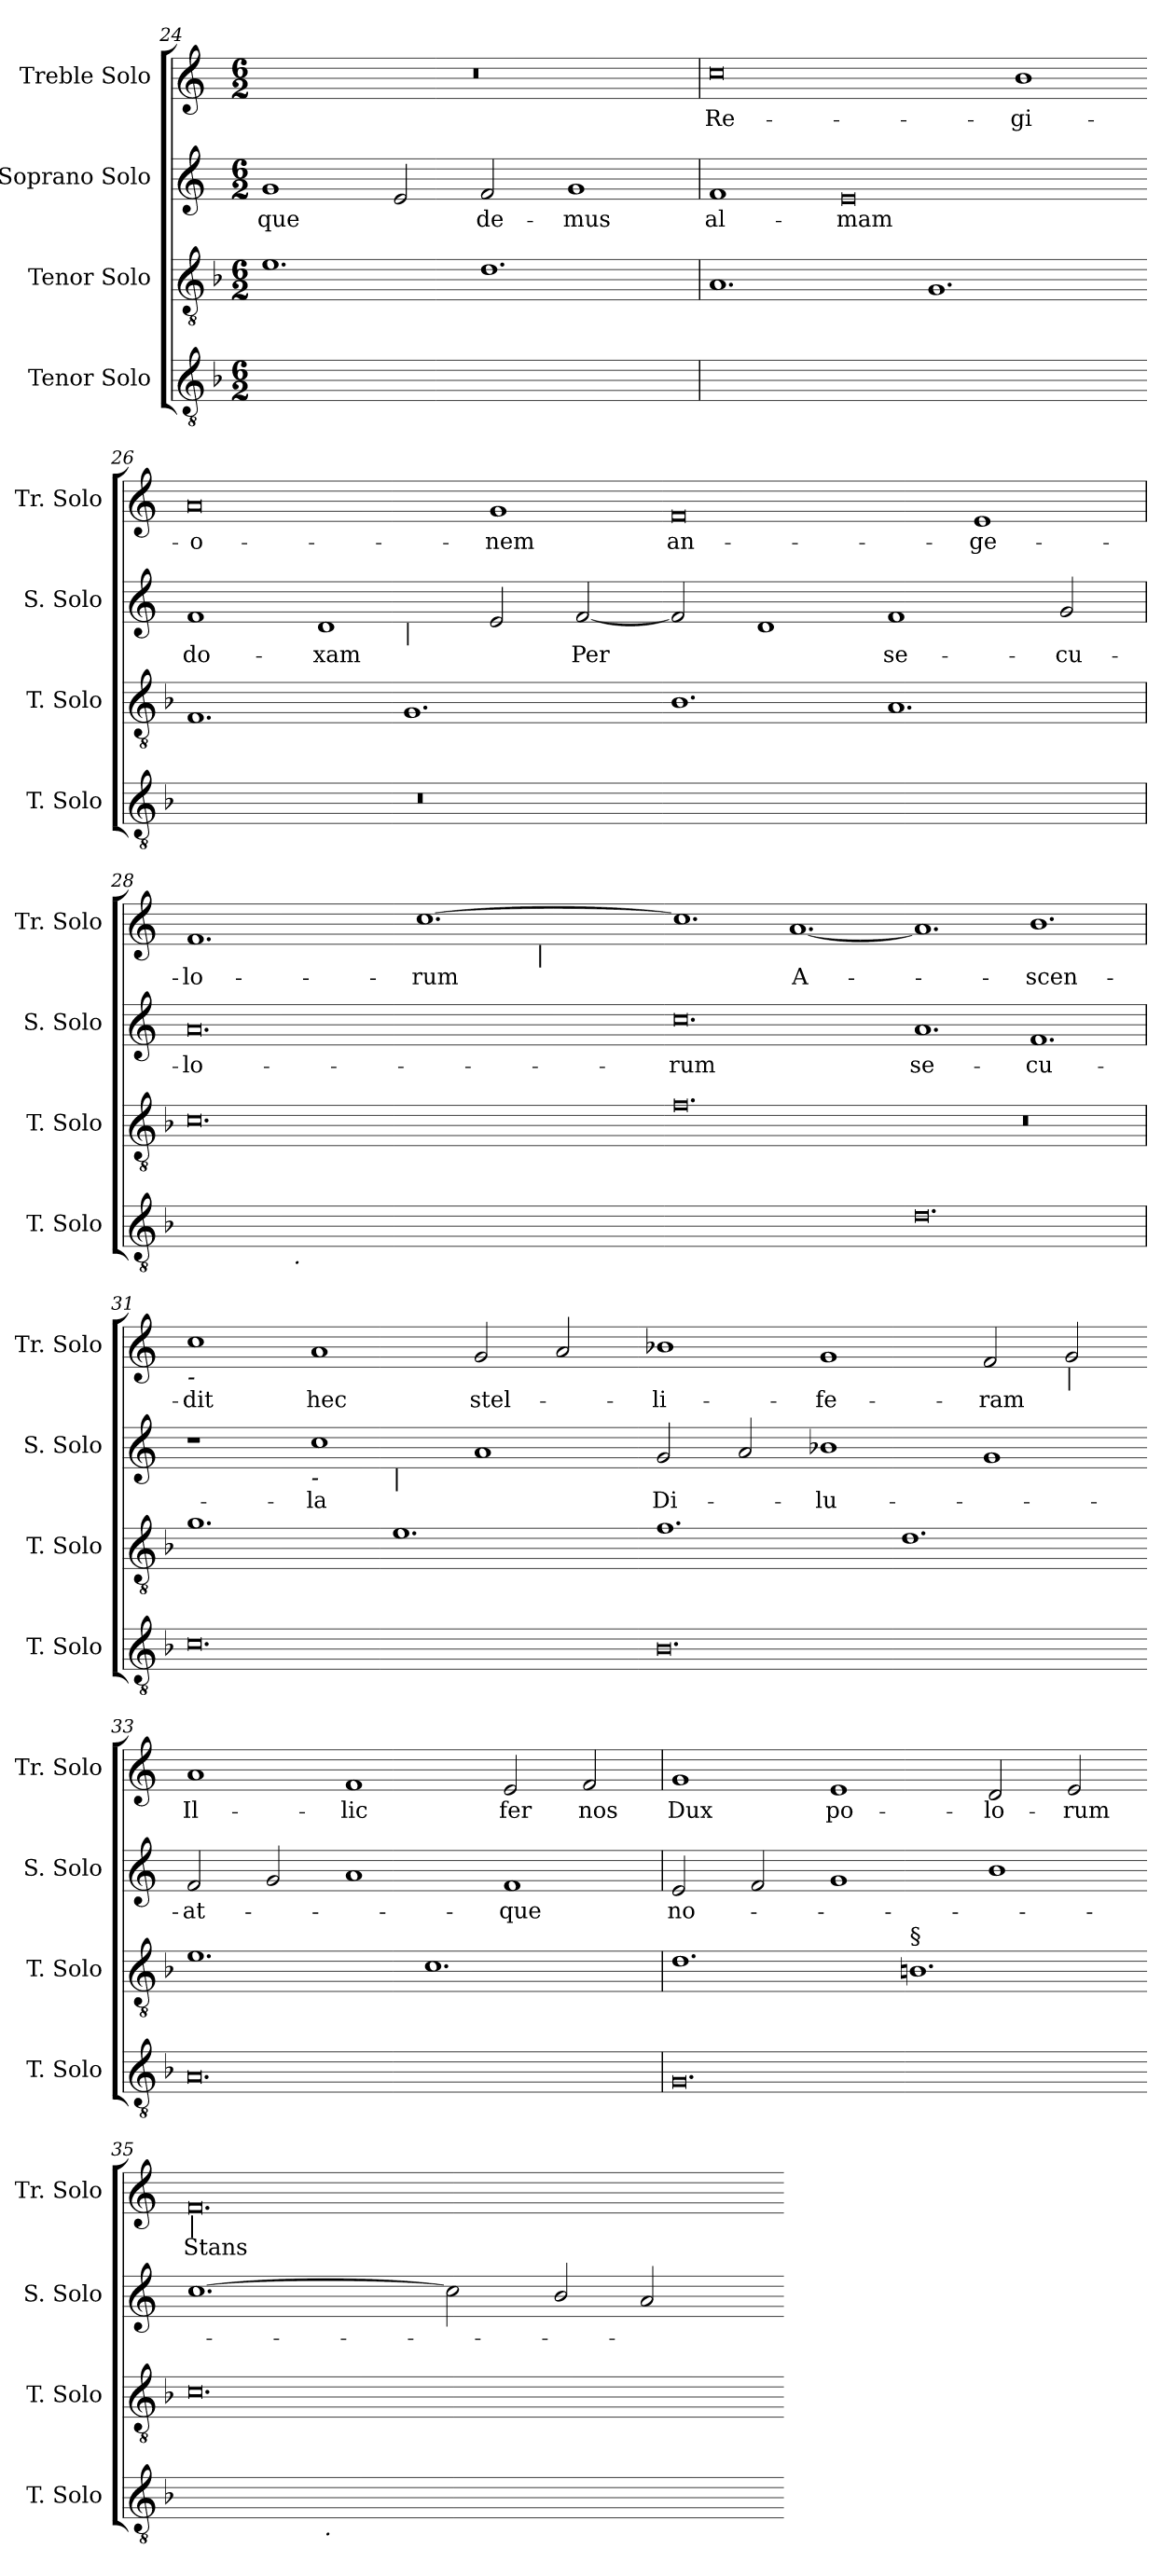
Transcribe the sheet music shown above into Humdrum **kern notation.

**kern	**kern	**kern	**text	**kern	**text
*part4	*part3	*part2	*part2	*part1	*part1
*staff4	*staff3	*staff2	*staff2	*staff1	*staff1
*I"Tenor Solo	*I"Tenor Solo	*I"Soprano Solo	*	*I"Treble Solo	*
*I'T. Solo	*I'T. Solo	*I'S. Solo	*	*I'Tr. Solo	*
*clefGv2	*clefGv2	*clefG2	*	*clefG2	*
*ITrd7c12	*ITrd7c12	*	*	*	*
*k[b-]	*k[b-]	*k[]	*	*k[]	*
*F:	*F:	*C:	*	*C:	*
*M6/2	*M6/2	*M6/2	*	*M6/2	*
=24	=24	=24	=24	=24	=24
!	!	!	!LO:LY:b:color=#000000	!LO:N:vis=1	!
0.GGiyy]	1.Ei	1gi	-que	0.r	.
.	.	2ei/	.	.	.
!	!	!	!LO:LY:b:color=#000000	!	!
.	1.Di	2fi/	de-	.	.
!	!	!	!LO:LY:b:color=#000000	!	!
.	.	1gi	-mus	.	.
!!LO:PB:g=z
=25	=25	=25	=25	=25	=25
!LO:N:vis=1	!	!	!	!	!
!	!	!	!LO:LY:b:color=#000000	!	!
!	!	!	!	!	!LO:LY:b:color=#000000
0.ryy	1.AAi	1fi	al-	0cci	Re-
!	!	!	!LO:LY:b:color=#000000	!	!
.	.	0ei	-mam	.	.
.	1.GGi	.	.	.	.
!	!	!	!	!	!LO:LY:b:color=#000000
.	.	.	.	1bi	-gi-
=26-	=26-	=26-	=26-	=26-	=26-
!LO:N:vis=1	!	!	!	!	!
!	!	!	!LO:LY:b:color=#000000	!	!
!	!	!	!	!	!LO:LY:b:color=#000000
*	*	*^	*	*	*
0.r	1.FFi	1fi	1.ryy	do-	0ai	-o-
!	!	!	!	!LO:LY:b:color=#000000	!	!
.	.	1di	.	-xam	.	.
!	!	!	!LO:TX:b:i:t=|	!	!	!
.	1.GGi	.	1.ryy	.	.	.
!	!	!	!	!	!	!LO:LY:b:color=#000000
.	.	2ei/	.	.	1gi	-nem
!	!	!	!	!LO:LY:b:color=#000000	!	!
.	.	[<2fi/	.	Per	.	.
=27-	=27-	=27-	=27-	=27-	=27-	=27-
!LO:N:vis=1	!	!	!	!	!	!
*	*	*v	*v	*	*	*
*	*	*^	*	*	*
!	!	!	!	!	!	!LO:LY:b:color=#000000
*	*	*v	*v	*	*	*
0.ryy	1.BB-i	2fi/]	.	0fi	an-
.	.	1di	.	.	.
!	!	!	!LO:LY:b:color=#000000	!	!
.	1.AAi	1fi	se-	.	.
!	!	!	!	!	!LO:LY:b:color=#000000
.	.	.	.	1ei	-ge-
!	!	!	!LO:LY:b:color=#000000	!	!
.	.	2gi/	-cu-	.	.
=28	=28	=28	=28	=28	=28
!	!	!	!LO:LY:b:color=#000000	!	!
!	!	!	!	!	!LO:LY:b:color=#000000
*^	*	*	*	*^	*
[<0.FFiyy	4ryy	0.Ci	0.ai	-lo-	1.fi	1ryy	-lo-
.	8ryy	.	.	.	.	.	.
.	16ryy	.	.	.	.	.	.
.	32ryy	.	.	.	.	.	.
.	64ryy	.	.	.	.	.	.
.	128ryy	.	.	.	.	.	.
.	512ryy	.	.	.	.	.	.
!	!LO:TX:b:i:t=.	!	!	!	!	!	!
.	1ryy	.	.	.	.	.	.
.	.	.	.	.	.	1ryy	.
.	1ryy	.	.	.	.	.	.
!	!	!	!	!	!	!	!LO:LY:b:color=#000000
.	.	.	.	.	[>1.cci	.	-rum
.	.	.	.	.	.	8ryy	.
.	.	.	.	.	.	16ryy	.
.	.	.	.	.	.	32ryy	.
.	.	.	.	.	.	128..ryy	.
!	!	!	!	!	!	!LO:TX:b:i:t=|	!
.	.	.	.	.	.	2ryy	.
.	2ryy	.	.	.	.	.	.
.	.	.	.	.	.	4ryy	.
.	.	.	.	.	.	64ryy	.
.	256.ryy	.	.	.	.	.	.
.	.	.	.	.	.	512ryy	.
*v	*v	*	*	*	*v	*v	*
=29-	=29-	=29-	=29-	=29-	=29-
*^	*	*	*	*^	*
!	!	!	!	!LO:LY:b:color=#000000	!	!	!
*v	*v	*	*	*	*v	*v	*
0.FFiyy]	0.Fi	0.cci	-rum	1.cci]	.
!	!	!	!	!	!LO:LY:b:color=#000000
.	.	.	.	[<1.ai	A-
=30-	=30-	=30-	=30-	=30-	=30-
!	!LO:N:vis=1	!	!	!	!
!	!	!	!LO:LY:b:color=#000000	!	!
0.Di	0.r	1.ai	se-	1.ai]	.
!	!	!	!LO:LY:b:color=#000000	!	!
!	!	!	!	!	!LO:LY:b:color=#000000
.	.	1.fi	-cu-	1.bi	-scen-
!!LO:LB:g=z
=31	=31	=31	=31	=31	=31
!	!	!	!	!LO:TX:b:i:t=-	!
!	!	!	!	!	!LO:LY:b:color=#000000
*	*	*^	*	*	*
0.Ci	1.Gi	1r	1.ryy	.	1cci	-dit
!	!	!	!	!LO:LY:b:color=#000000	!	!
!	!	!LO:TX:b:i:t=-	!	!	!	!
!	!	!	!	!	!	!LO:LY:b:color=#000000
.	.	1cci	.	-la	1ai	hec
!	!	!	!LO:TX:b:i:t=|	!	!	!
.	1.Ei	.	1.ryy	.	.	.
!	!	!	!	!	!	!LO:LY:b:color=#000000
.	.	1ai	.	.	2gi/	stel-
.	.	.	.	.	2ai/	.
*	*	*v	*v	*	*	*
=32-	=32-	=32-	=32-	=32-	=32-
*	*	*^	*	*	*
!	!	!	!	!LO:LY:b:color=#000000	!	!
*	*	*v	*v	*	*	*
*	*	*^	*	*	*
!	!	!	!	!	!	!LO:LY:b:color=#000000
*	*	*v	*v	*	*	*
0.BB-i	1.Fi	2gi/	Di-	1b-Xi	-li-
.	.	2ai/	.	.	.
!	!	!	!LO:LY:b:color=#000000	!	!
!	!	!	!	!	!LO:LY:b:color=#000000
.	.	1b-Xi	-lu-	1gi	-fe-
.	1.Di	.	.	.	.
!	!	!	!	!	!LO:LY:b:color=#000000
.	.	1gi	.	2fi/	-ram
!	!	!	!	!LO:TX:b:i:t=|	!
.	.	.	.	2gi/	.
=33-	=33-	=33-	=33-	=33-	=33-
!	!	!	!LO:LY:b:color=#000000	!	!
!	!	!	!	!	!LO:LY:b:color=#000000
0.AAi	1.Ei	2fi/	-at-	1ai	Il-
.	.	2gi/	.	.	.
!	!	!	!	!	!LO:LY:b:color=#000000
.	.	1ai	.	1fi	-lic
.	1.Ci	.	.	.	.
!	!	!	!LO:LY:b:color=#000000	!	!
!	!	!	!	!	!LO:LY:b:color=#000000
.	.	1fi	-que	2ei/	fer
!	!	!	!	!	!LO:LY:b:color=#000000
.	.	.	.	2fi/	nos
=34	=34	=34	=34	=34	=34
!	!	!	!LO:LY:b:color=#000000	!	!
!	!	!	!	!	!LO:LY:b:color=#000000
0.GGi	1.Di	2ei/	no-	1gi	Dux
.	.	2fi/	.	.	.
!	!	!	!	!	!LO:LY:b:color=#000000
.	.	1gi	.	1ei	po-
!	!LO:TX:a:t=§	!	!	!	!
.	1.BBi	.	.	.	.
!	!	!	!	!	!LO:LY:b:color=#000000
.	.	1bi	.	2di/	-lo-
!	!	!	!	!	!LO:LY:b:color=#000000
.	.	.	.	2ei/	-rum
=35-	=35-	=35-	=35-	=35-	=35-
!	!	!	!	!LO:TX:b:i:t=|	!
!	!	!	!	!	!LO:LY:b:color=#000000
*^	*	*	*	*	*
[<0.FFiyy	2ryy	0.Ci	[>1.cci	.	0.fi	Stans
.	16ryy	.	.	.	.	.
.	32ryy	.	.	.	.	.
.	128ryy	.	.	.	.	.
.	512.ryy	.	.	.	.	.
!	!LO:TX:b:i:t=.	!	!	!	!	!
.	1ryy	.	.	.	.	.
.	.	.	2cci\]	.	.	.
.	1ryy	.	.	.	.	.
.	.	.	2bi/	.	.	.
.	.	.	2ai/	.	.	.
.	4ryy	.	.	.	.	.
.	8ryy	.	.	.	.	.
.	64ryy	.	.	.	.	.
.	256ryy	.	.	.	.	.
.	1024ryy	.	.	.	.	.
*v	*v	*	*	*	*	*
=-	=-	=-	=-	=-	=-
*-	*-	*-	*-	*-	*-
